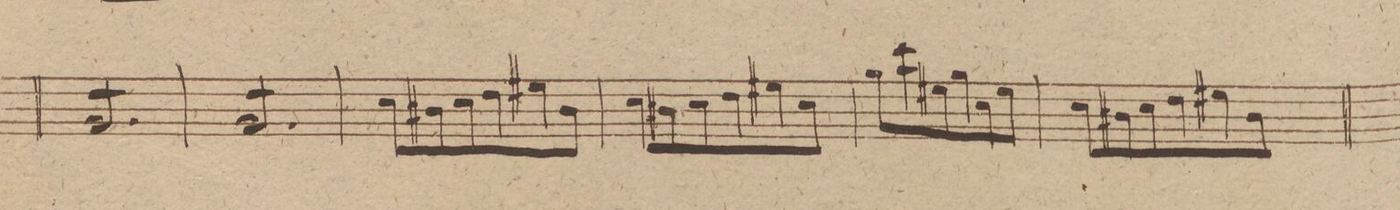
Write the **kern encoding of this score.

**kern
*I"Organo.
*clefF4
*k[f#]
*M3/4
8BB/L
8BB/
8BB/
8BB/
8BB/
8BB/J
=81
8BB/L
8BB/
8BB/
8BB/
8BB/
8BB/J
*Xtremolo
=82
8E\L
8D#X\
8E\
8F#\
8G#X\
8D#\J
=83
8E\L
8D#X\
8E\
8F#\
8G#X\
8E\J
=84
8B\L
8e\
8G#X\
8B\
8E\
8G#\J
=85
8E\L
8D#X\
8E\
8F#\
8G#X\
8D#\J
=86
*-
